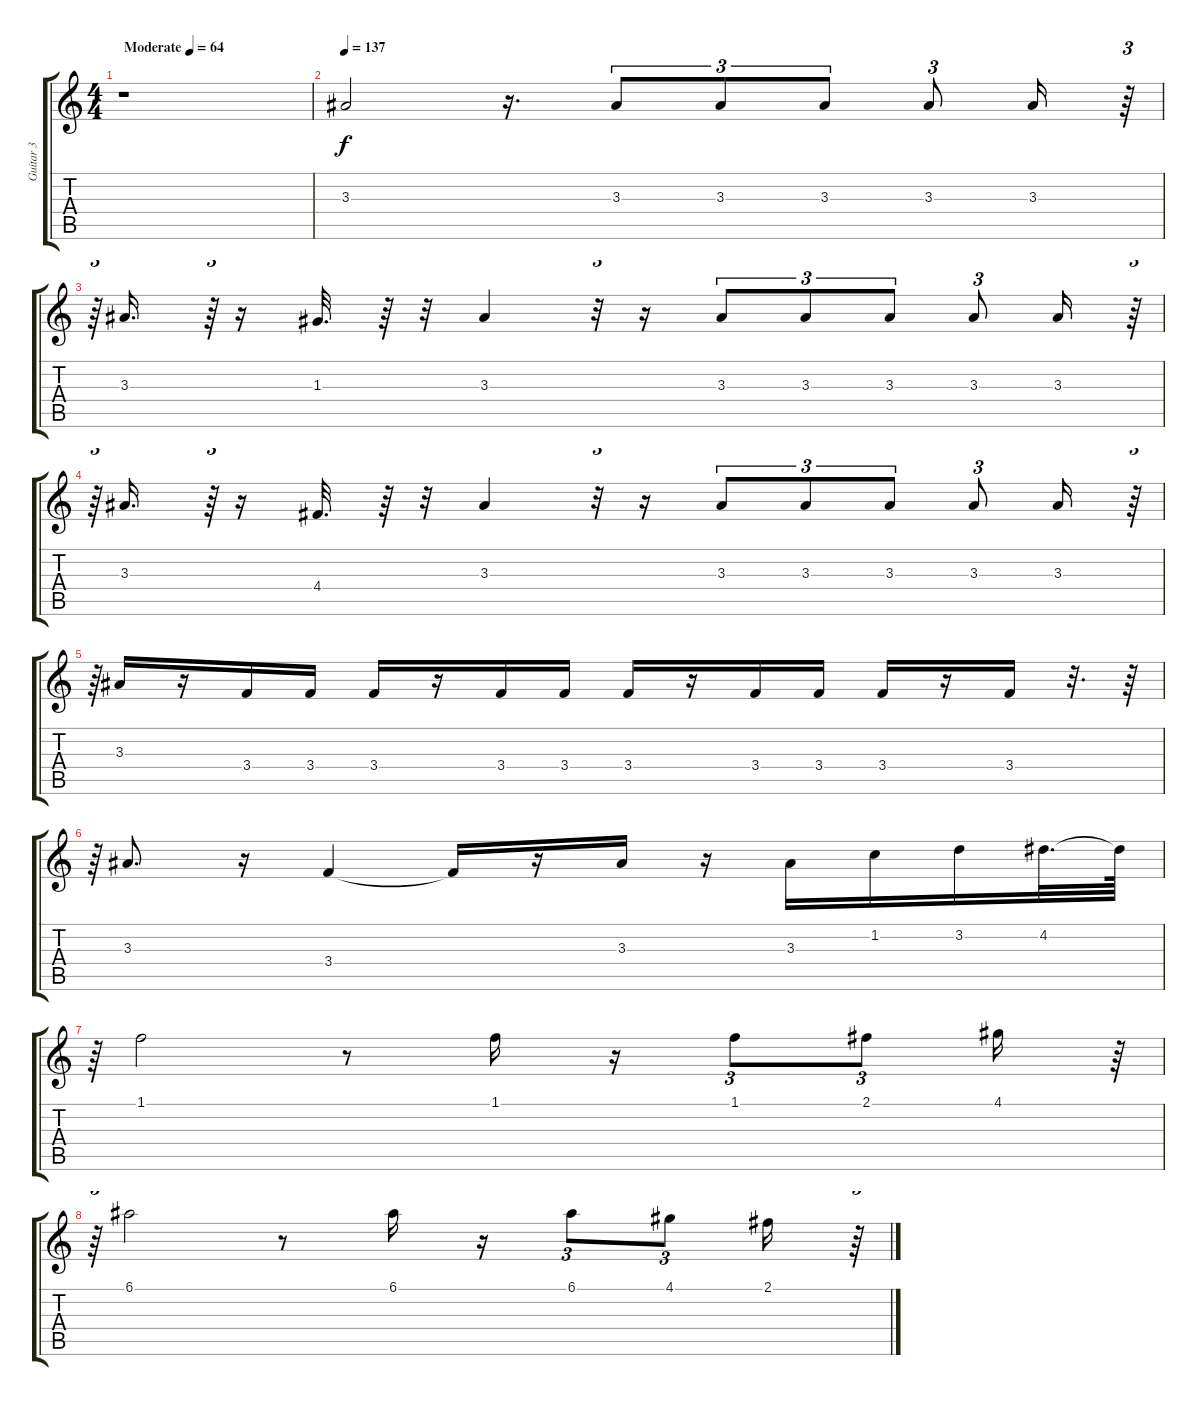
\track ("Guitar 3" "Guitar 3") {instrument distortionguitar}
\staff {score tabs}
\tuning (E4 B3 G3 D3 A2 E2) {hide}
\ts (4 4)
\tempo (64 "Moderate")
\tempo 120
\tempo (64 "Moderate")
\clef g2
\ks c
r.1{dy f instrument distortionguitar} |
\tempo 137
3.3.2 r.16{d} 3.3.8{tu (3 2)} 3.3.8{tu (3 2)} 3.3.8{tu (3 2)} 3.3.8{tu (3 2)} 3.3.16 r.64{tu (3 2)} |
r.64{tu (3 2)} 3.3.16{d} r.64{tu (3 2)} r.16 1.3.32{d} r.64 r.32 3.3.4 r.32{tu (3 2)} r.16 3.3.8{tu (3 2)} 3.3.8{tu (3 2)} 3.3.8{tu (3 2)} 3.3.8{tu (3 2)} 3.3.16 r.64{tu (3 2)} |
r.64{tu (3 2)} 3.3.16{d} r.64{tu (3 2)} r.16 4.4.32{d} r.64 r.32 3.3.4 r.32{tu (3 2)} r.16 3.3.8{tu (3 2)} 3.3.8{tu (3 2)} 3.3.8{tu (3 2)} 3.3.8{tu (3 2)} 3.3.16 r.64{tu (3 2)} |
r.64{tu (3 2)} 3.3.16 r.16 3.4.16 3.4.16 3.4.16 r.16 3.4.16 3.4.16 3.4.16 r.16 3.4.16 3.4.16 3.4.16 r.16 3.4.16 r.32{d} r.64 |
r.64{tu (3 2)} 3.3.8{d} r.16 3.4.4 3.4{t}.16 r.16 3.3.16 r.16 3.3.16 1.2.16 3.2.16 4.2.32{d} 4.2{t}.64 |
r.64{tu (3 2)} 1.1.2 r.8 1.1.16 r.16 1.1.8{tu (3 2)} 2.1.8{tu (3 2)} 4.1.16 r.64{tu (3 2)} |
r.64{tu (3 2)} 6.1.2 r.8 6.1.16 r.16 6.1.8{tu (3 2)} 4.1.8{tu (3 2)} 2.1.16 r.64{tu (3 2)}
